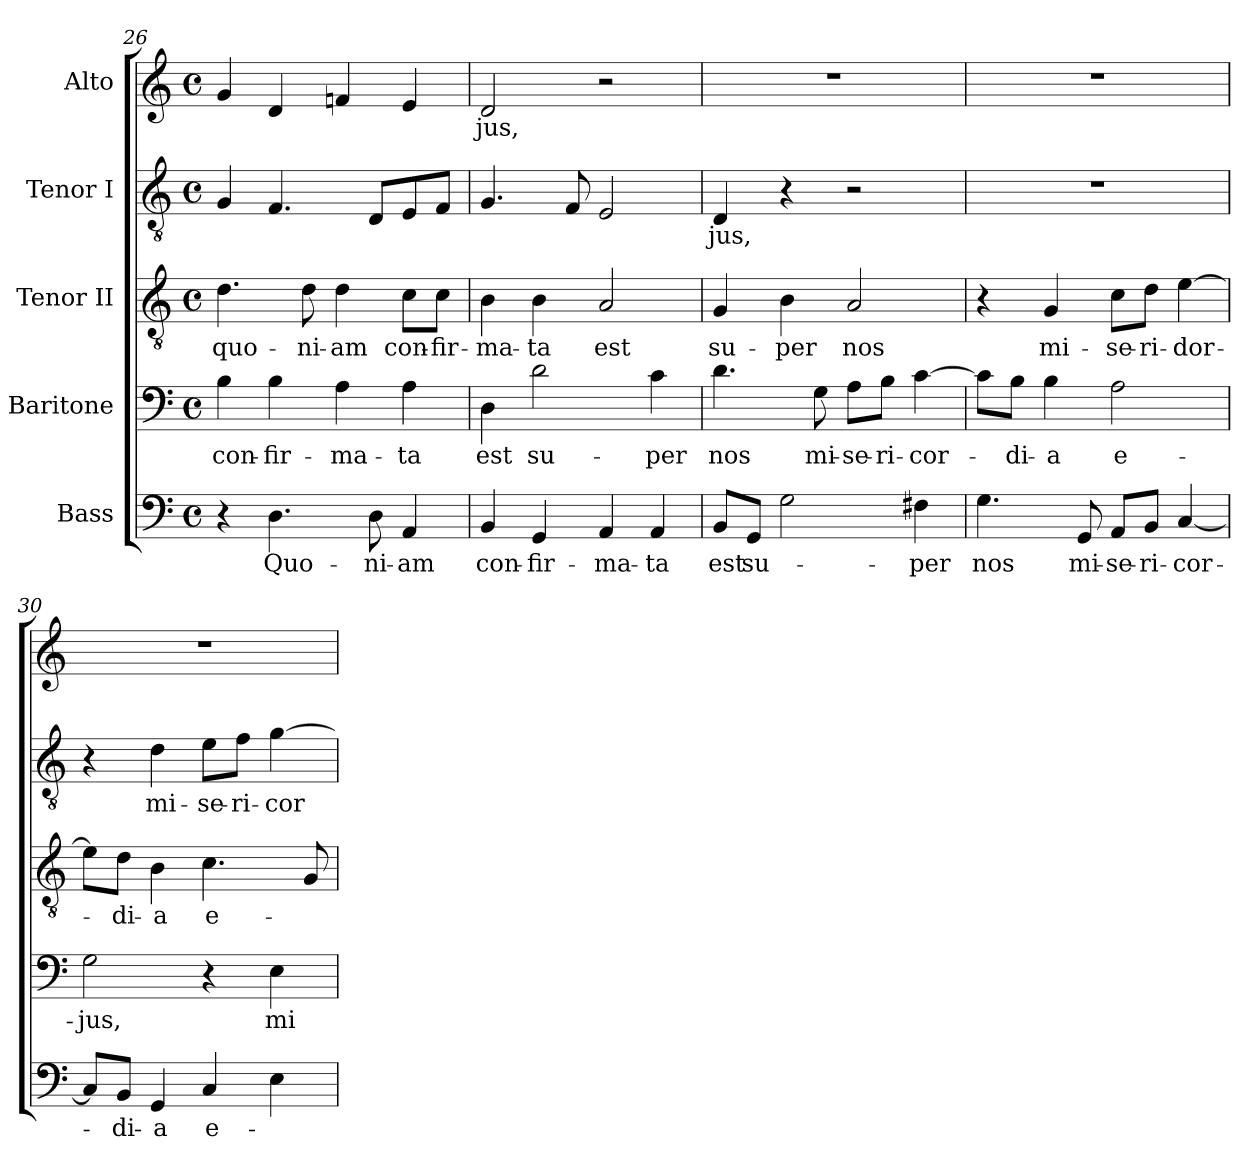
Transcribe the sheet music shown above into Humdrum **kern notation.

**kern	**text	**kern	**text	**kern	**text	**kern	**text	**kern	**text
*part5	*part5	*part4	*part4	*part3	*part3	*part2	*part2	*part1	*part1
*staff5	*staff5	*staff4	*staff4	*staff3	*staff3	*staff2	*staff2	*staff1	*staff1
*I"Bass	*	*I"Baritone	*	*I"Tenor II	*	*I"Tenor I	*	*I"Alto	*
!!LO:LB:g=z
*clefF4	*	*clefF4	*	*clefGv2	*	*clefGv2	*	*clefG2	*
*	*	*ITrd7c12	*	*	*	*	*	*	*
*k[]	*	*k[]	*	*k[]	*	*k[]	*	*k[]	*
*C:	*	*C:	*	*C:	*	*C:	*	*C:	*
*M4/4	*	*M4/4	*	*M4/4	*	*M4/4	*	*M4/4	*
*met(c)	*	*met(c)	*	*met(c)	*	*met(c)	*	*met(c)	*
=26	=26	=26	=26	=26	=26	=26	=26	=26	=26
!	!	!	!LO:LY:b:color=#000000	!	!	!	!	!	!
!	!	!	!	!	!LO:LY:b:color=#000000	!	!	!	!
4r	.	4BBi\	con-	4.di\	quo-	4Gi/	.	4gi/	.
!	!LO:LY:b:color=#000000	!	!	!	!	!	!	!	!
!	!	!	!LO:LY:b:color=#000000	!	!	!	!	!	!
4.Di\	Quo-	4BBi\	-fir-	.	.	4.Fi/	.	4di/	.
!	!	!	!	!	!LO:LY:b:color=#000000	!	!	!	!
.	.	.	.	8di\	-ni-	.	.	.	.
!	!	!	!LO:LY:b:color=#000000	!	!	!	!	!	!
!	!	!	!	!	!LO:LY:b:color=#000000	!	!	!	!
.	.	4AAi\	-ma-	4di\	-am	.	.	4fni/	.
!	!LO:LY:b:color=#000000	!	!	!	!	!	!	!	!
8Di\	-ni-	.	.	.	.	8Di/L	.	.	.
!	!LO:LY:b:color=#000000	!	!	!	!	!	!	!	!
!	!	!	!LO:LY:b:color=#000000	!	!	!	!	!	!
!	!	!	!	!	!LO:LY:b:color=#000000	!	!	!	!
4AAi/	-am	4AAi\	-ta	8ci\L	con-	8Ei/	.	4ei/	.
!	!	!	!	!	!LO:LY:b:color=#000000	!	!	!	!
.	.	.	.	8ci\J	-fir-	8Fi/J	.	.	.
=27	=27	=27	=27	=27	=27	=27	=27	=27	=27
!	!LO:LY:b:color=#000000	!	!	!	!	!	!	!	!
!	!	!	!LO:LY:b:color=#000000	!	!	!	!	!	!
!	!	!	!	!	!LO:LY:b:color=#000000	!	!	!	!
!	!	!	!	!	!	!	!	!	!LO:LY:b:color=#000000
4BBi/	con-	4DDi\	est	4Bi\	-ma-	4.Gi/	.	2di/	-jus,
!	!LO:LY:b:color=#000000	!	!	!	!	!	!	!	!
!	!	!	!LO:LY:b:color=#000000	!	!	!	!	!	!
!	!	!	!	!	!LO:LY:b:color=#000000	!	!	!	!
4GGi/	-fir-	2Di\	su-	4Bi\	-ta	.	.	.	.
.	.	.	.	.	.	8Fi/	.	.	.
!	!LO:LY:b:color=#000000	!	!	!	!	!	!	!	!
!	!	!	!	!	!LO:LY:b:color=#000000	!	!	!	!
4AAi/	-ma-	.	.	2Ai/	est	2Ei/	.	2r	.
!	!LO:LY:b:color=#000000	!	!	!	!	!	!	!	!
!	!	!	!LO:LY:b:color=#000000	!	!	!	!	!	!
4AAi/	-ta	4Ci\	-per	.	.	.	.	.	.
=28	=28	=28	=28	=28	=28	=28	=28	=28	=28
!	!LO:LY:b:color=#000000	!	!	!	!	!	!	!	!
!	!	!	!LO:LY:b:color=#000000	!	!	!	!	!	!
!	!	!	!	!	!LO:LY:b:color=#000000	!	!	!	!
!	!	!	!	!	!	!	!LO:LY:b:color=#000000	!	!
8BBi/L	est	4.Di\	nos	4Gi/	su-	4Di/	-jus,	1r	.
!	!LO:LY:b:color=#000000	!	!	!	!	!	!	!	!
8GGi/J	su-	.	.	.	.	.	.	.	.
!	!	!	!	!	!LO:LY:b:color=#000000	!	!	!	!
2Gi\	.	.	.	4Bi\	-per	4r	.	.	.
!	!	!	!LO:LY:b:color=#000000	!	!	!	!	!	!
.	.	8GGi\	mi-	.	.	.	.	.	.
!	!	!	!LO:LY:b:color=#000000	!	!	!	!	!	!
!	!	!	!	!	!LO:LY:b:color=#000000	!	!	!	!
.	.	8AAi\L	-se-	2Ai/	nos	2r	.	.	.
!	!	!	!LO:LY:b:color=#000000	!	!	!	!	!	!
.	.	8BBi\J	-ri-	.	.	.	.	.	.
!	!LO:LY:b:color=#000000	!	!	!	!	!	!	!	!
!	!	!	!LO:LY:b:color=#000000	!	!	!	!	!	!
4F#Xi\	-per	[>4Ci\	-cor-	.	.	.	.	.	.
=29	=29	=29	=29	=29	=29	=29	=29	=29	=29
!	!LO:LY:b:color=#000000	!	!	!	!	!	!	!	!
4.Gi\	nos	8Ci\L]	.	4r	.	1r	.	1r	.
!	!	!	!LO:LY:b:color=#000000	!	!	!	!	!	!
.	.	8BBi\J	-di-	.	.	.	.	.	.
!	!	!	!LO:LY:b:color=#000000	!	!	!	!	!	!
!	!	!	!	!	!LO:LY:b:color=#000000	!	!	!	!
.	.	4BBi\	-a	4Gi/	mi-	.	.	.	.
!	!LO:LY:b:color=#000000	!	!	!	!	!	!	!	!
8GGi/	mi-	.	.	.	.	.	.	.	.
!	!LO:LY:b:color=#000000	!	!	!	!	!	!	!	!
!	!	!	!LO:LY:b:color=#000000	!	!	!	!	!	!
!	!	!	!	!	!LO:LY:b:color=#000000	!	!	!	!
8AAi/L	-se-	2AAi\	e-	8ci\L	-se-	.	.	.	.
!	!LO:LY:b:color=#000000	!	!	!	!	!	!	!	!
!	!	!	!	!	!LO:LY:b:color=#000000	!	!	!	!
8BBi/J	-ri-	.	.	8di\J	-ri-	.	.	.	.
!	!LO:LY:b:color=#000000	!	!	!	!	!	!	!	!
!	!	!	!	!	!LO:LY:b:color=#000000	!	!	!	!
[<4Ci/	-cor-	.	.	[>4ei\	-dor-	.	.	.	.
=30	=30	=30	=30	=30	=30	=30	=30	=30	=30
!	!	!	!LO:LY:b:color=#000000	!	!	!	!	!	!
8Ci/L]	.	2GGi\	-jus,	8ei\L]	.	4r	.	1r	.
!	!LO:LY:b:color=#000000	!	!	!	!	!	!	!	!
!	!	!	!	!	!LO:LY:b:color=#000000	!	!	!	!
8BBi/J	-di-	.	.	8di\J	-di-	.	.	.	.
!	!LO:LY:b:color=#000000	!	!	!	!	!	!	!	!
!	!	!	!	!	!LO:LY:b:color=#000000	!	!	!	!
!	!	!	!	!	!	!	!LO:LY:b:color=#000000	!	!
4GGi/	-a	.	.	4Bi\	-a	4di\	mi-	.	.
!	!LO:LY:b:color=#000000	!	!	!	!	!	!	!	!
!	!	!	!	!	!LO:LY:b:color=#000000	!	!	!	!
!	!	!	!	!	!	!	!LO:LY:b:color=#000000	!	!
4Ci/	e-	4r	.	4.ci\	e-	8ei\L	-se-	.	.
!	!	!	!	!	!	!	!LO:LY:b:color=#000000	!	!
.	.	.	.	.	.	8fi\J	-ri-	.	.
!	!	!	!LO:LY:b:color=#000000	!	!	!	!	!	!
!	!	!	!	!	!	!	!LO:LY:b:color=#000000	!	!
4Ei\	.	4EEi\	mi-	.	.	[>4gi\	-cor-	.	.
.	.	.	.	8Gi/	.	.	.	.	.
=	=	=	=	=	=	=	=	=	=
*-	*-	*-	*-	*-	*-	*-	*-	*-	*-
